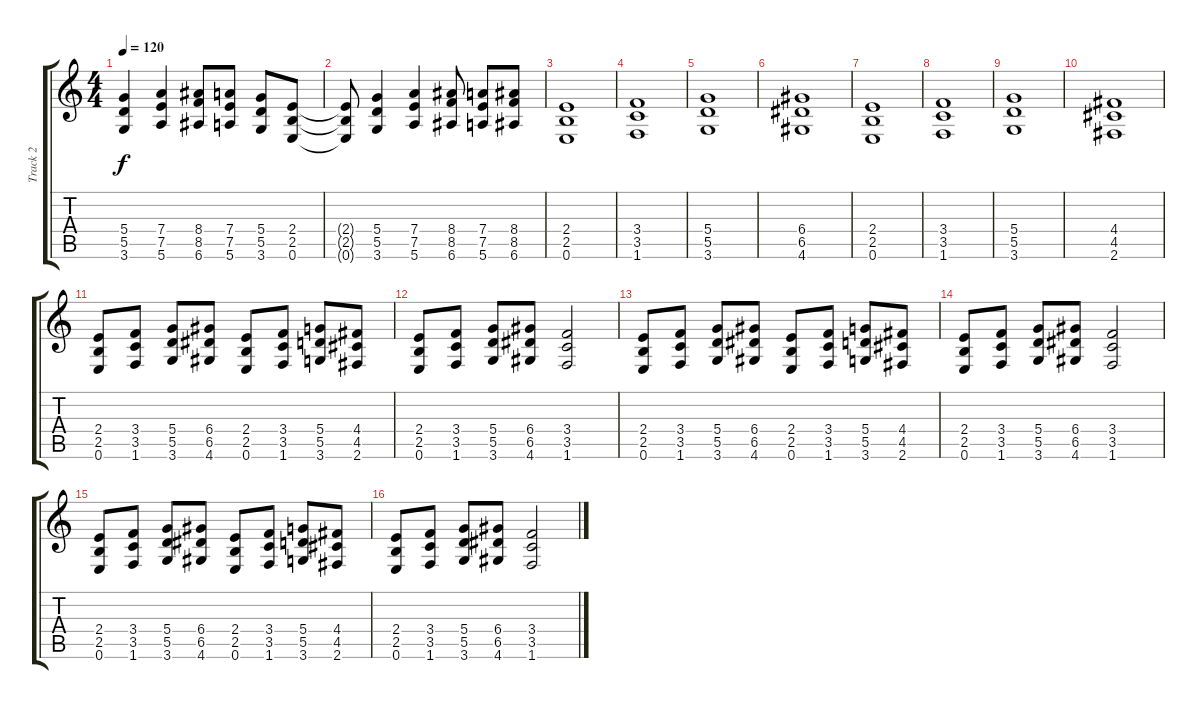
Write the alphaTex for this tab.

\track ("Track 2" "Track 2") {instrument overdrivenguitar}
\staff {score tabs}
\tuning (E4 B3 G3 D3 A2 E2) {hide}
\ts (4 4)
\tempo 120
\clef g2
\ks c
(5.4 5.5 3.6).4{dy f} (7.4 7.5 5.6).4 (8.4 8.5 6.6).8 (7.4 7.5 5.6).8 (5.4 5.5 3.6).8 (2.4 2.5 0.6).8 |
(2.4{t} 2.5{t} 0.6{t}).8 (5.4 5.5 3.6).4 (7.4 7.5 5.6).4 (8.4 8.5 6.6).8 (7.4 7.5 5.6).8 (8.4 8.5 6.6).8 |
(2.4 2.5 0.6).1 |
(3.4 3.5 1.6).1 |
(5.4 5.5 3.6).1 |
(6.4 6.5 4.6).1 |
(2.4 2.5 0.6).1 |
(3.4 3.5 1.6).1 |
(5.4 5.5 3.6).1 |
(4.4 4.5 2.6).1 |
(2.4 2.5 0.6).8 (3.4 3.5 1.6).8 (5.4 5.5 3.6).8 (6.4 6.5 4.6).8 (2.4 2.5 0.6).8 (3.4 3.5 1.6).8 (5.4 5.5 3.6).8 (4.4 4.5 2.6).8 |
(2.4 2.5 0.6).8 (3.4 3.5 1.6).8 (5.4 5.5 3.6).8 (6.4 6.5 4.6).8 (3.4 3.5 1.6).2 |
(2.4 2.5 0.6).8 (3.4 3.5 1.6).8 (5.4 5.5 3.6).8 (6.4 6.5 4.6).8 (2.4 2.5 0.6).8 (3.4 3.5 1.6).8 (5.4 5.5 3.6).8 (4.4 4.5 2.6).8 |
(2.4 2.5 0.6).8 (3.4 3.5 1.6).8 (5.4 5.5 3.6).8 (6.4 6.5 4.6).8 (3.4 3.5 1.6).2 |
(2.4 2.5 0.6).8 (3.4 3.5 1.6).8 (5.4 5.5 3.6).8 (6.4 6.5 4.6).8 (2.4 2.5 0.6).8 (3.4 3.5 1.6).8 (5.4 5.5 3.6).8 (4.4 4.5 2.6).8 |
(2.4 2.5 0.6).8 (3.4 3.5 1.6).8 (5.4 5.5 3.6).8 (6.4 6.5 4.6).8 (3.4 3.5 1.6).2
